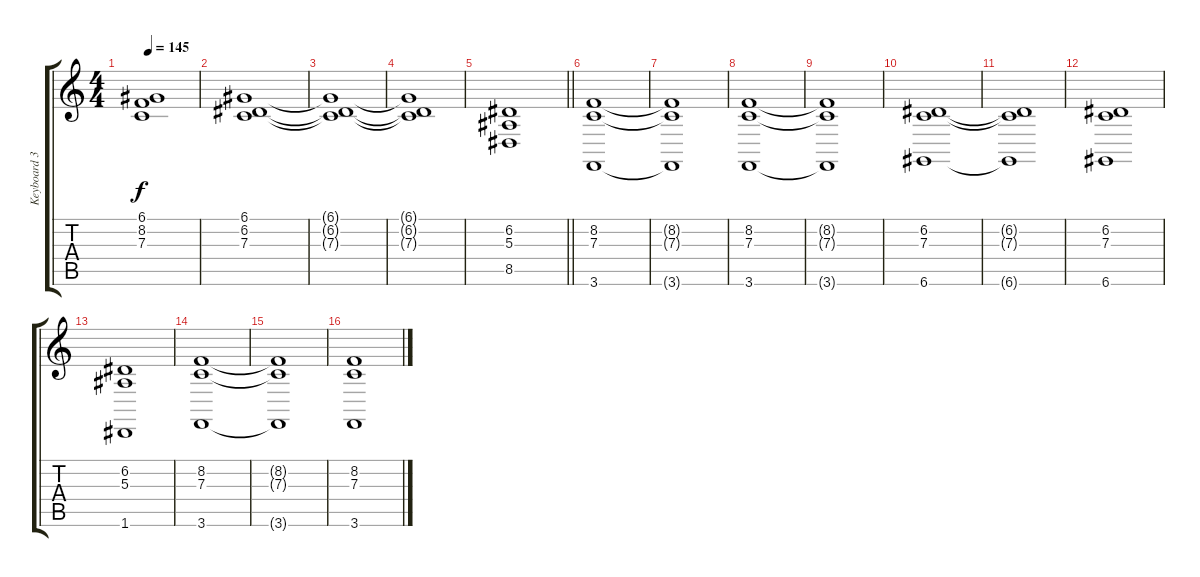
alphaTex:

\track ("Keyboard 3 [Synth]" "Keyboard 3") {instrument synthstrings2}
\staff {score tabs}
\tuning (D4 A3 F3 C3 G2 D2) {hide}
\ts (4 4)
\tempo 145
\clef g2
\ks c
(6.1{t} 8.2{t} 7.3{t}).1{dy f} |
(6.1 6.2 7.3).1 |
(6.1{t} 6.2{t} 7.3{t}).1 |
(6.1{t} 6.2{t} 7.3{t}).1 |
\barLineRight lightlight
(6.2 5.3 8.5).1 |
(8.2 7.3 3.6).1{volume 11} |
(8.2{t} 7.3{t} 3.6{t}).1 |
(8.2 7.3 3.6).1 |
(8.2{t} 7.3{t} 3.6{t}).1 |
(6.2 7.3 6.6).1 |
(6.2{t} 7.3{t} 6.6{t}).1 |
(6.2 7.3 6.6).1 |
(6.2 5.3 1.6).1 |
(8.2 7.3 3.6).1 |
(8.2{t} 7.3{t} 3.6{t}).1 |
(8.2 7.3 3.6).1
